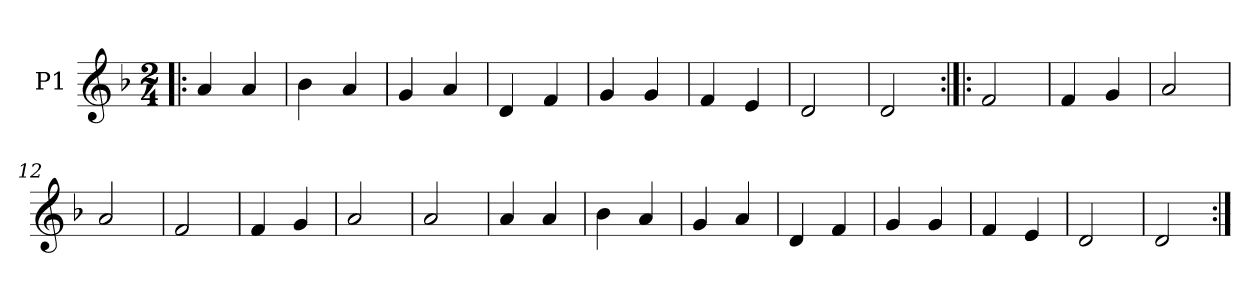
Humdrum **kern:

**kern
*part1
*staff1
*I"P1
*clefG2
*k[b-]
*F:
*M2/4
*MM170
=1!|:
4a/
4a/
=2
4b-\
4a/
=3
4g/
4a/
=4
4d/
4f/
=5
4g/
4g/
=6
4f/
4e/
=7
2d/
=8
2d/
!!LO:LB:g=z
=9:|!|:
2f/
=10
4f/
4g/
=11
2a/
=12
2a/
=13
2f/
=14
4f/
4g/
=15
2a/
=16
2a/
!!LO:LB:g=z
=17
4a/
4a/
=18
4b-\
4a/
=19
4g/
4a/
=20
4d/
4f/
=21
4g/
4g/
=22
4f/
4e/
=23
2d/
=24
2d/
=:|!
*-
